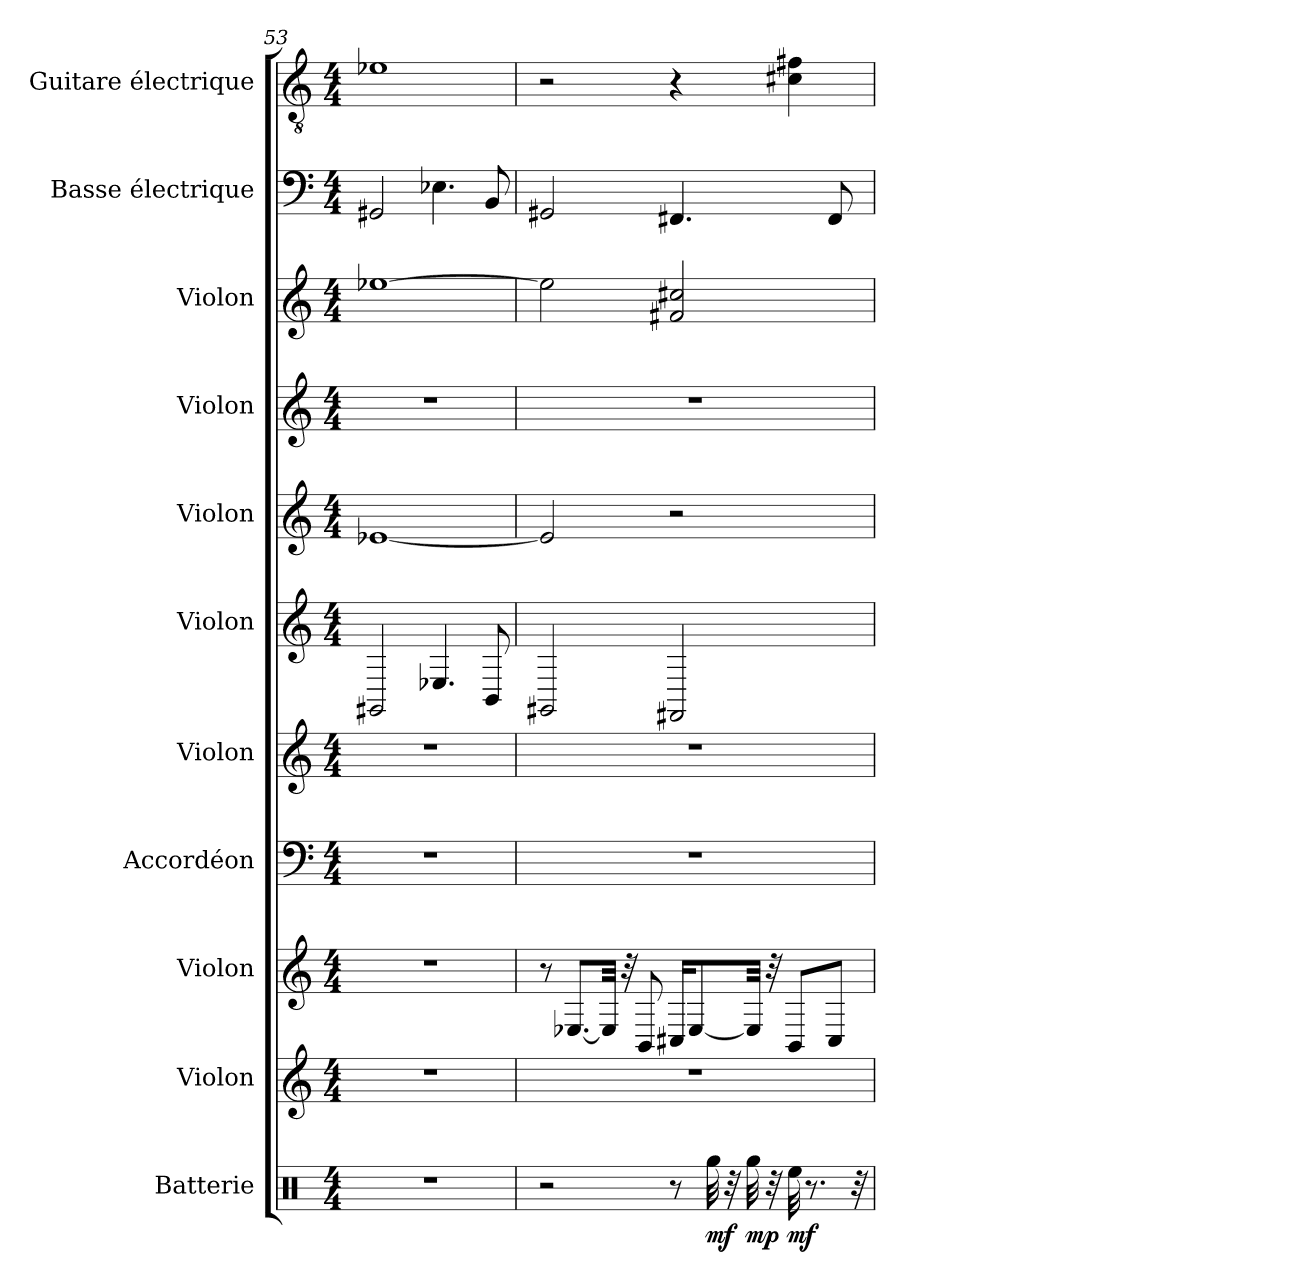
**kern	**dynam	**kern	**kern	**kern	**kern	**kern	**kern	**kern	**kern	**kern	**kern
*part11	*part11	*part10	*part9	*part8	*part7	*part6	*part5	*part4	*part3	*part2	*part1
*staff11	*staff11	*staff10	*staff9	*staff8	*staff7	*staff6	*staff5	*staff4	*staff3	*staff2	*staff1
*I"Batterie	*	*I"Violon	*I"Violon	*I"Accordéon	*I"Violon	*I"Violon	*I"Violon	*I"Violon	*I"Violon	*I"Basse électrique	*I"Guitare électrique
*I'Bat.	*	*I'Vln.	*I'Vln.	*I'Acc.	*I'Vln.	*I'Vln.	*I'Vln.	*I'Vln.	*I'Vln.	*I'B. él.	*I'Guit. El.
*clefX	*	*clefG2	*clefG2	*clefF4	*clefG2	*clefG2	*clefG2	*clefG2	*clefG2	*clefF4	*clefGv2
*	*	*	*	*	*	*	*	*	*	*ITrd7c12	*
*k[]	*	*k[]	*k[]	*k[]	*k[]	*k[]	*k[]	*k[]	*k[]	*k[]	*k[]
*M4/4	*	*M4/4	*M4/4	*M4/4	*M4/4	*M4/4	*M4/4	*M4/4	*M4/4	*M4/4	*M4/4
=53	=53	=53	=53	=53	=53	=53	=53	=53	=53	=53	=53
1r	.	1r	1r	1r	1r	2GG#X/	[1e-X	1r	[1ee-X	2GGG#X/	1e-X
.	.	.	.	.	.	4.E-X/	.	.	.	4.EE-X\	.
.	.	.	.	.	.	8BB/	.	.	.	8BBB/	.
!!LO:PB:g=z
=54	=54	=54	=54	=54	=54	=54	=54	=54	=54	=54	=54
2r	.	1r	8r	1r	1r	2GG#X/	2e-/]	1r	2ee-\]	2GGG#X/	2r
.	.	.	[8.E-X/L	.	.	.	.	.	.	.	.
.	.	.	32E-/Jkk]	.	.	.	.	.	.	.	.
.	.	.	32r	.	.	.	.	.	.	.	.
.	.	.	8BB/	.	.	.	.	.	.	.	.
8r	.	.	16C#X/KL	.	.	2FF#X/	2r	.	2f#X/ 2cc#X/	4.FFF#X/	4r
.	.	.	[8E-/	.	.	.	.	.	.	.	.
!	!LO:DY:b	!	!	!	!	!	!	!	!	!	!
32Rgg\	mf	.	.	.	.	.	.	.	.	.	.
32r	.	.	.	.	.	.	.	.	.	.	.
!	!LO:DY:b	!	!	!	!	!	!	!	!	!	!
32Rgg\	mp	.	32E-/Jkk]	.	.	.	.	.	.	.	.
32r	.	.	32r	.	.	.	.	.	.	.	.
!	!LO:DY:b	!	!	!	!	!	!	!	!	!	!
32Ree\	mf	.	8BB/L	.	.	.	.	.	.	.	4c#X\ 4f#X\
8.r	.	.	.	.	.	.	.	.	.	.	.
.	.	.	8C#/J	.	.	.	.	.	.	8FFF#/	.
32r	.	.	.	.	.	.	.	.	.	.	.
=	=	=	=	=	=	=	=	=	=	=	=
*-	*-	*-	*-	*-	*-	*-	*-	*-	*-	*-	*-
